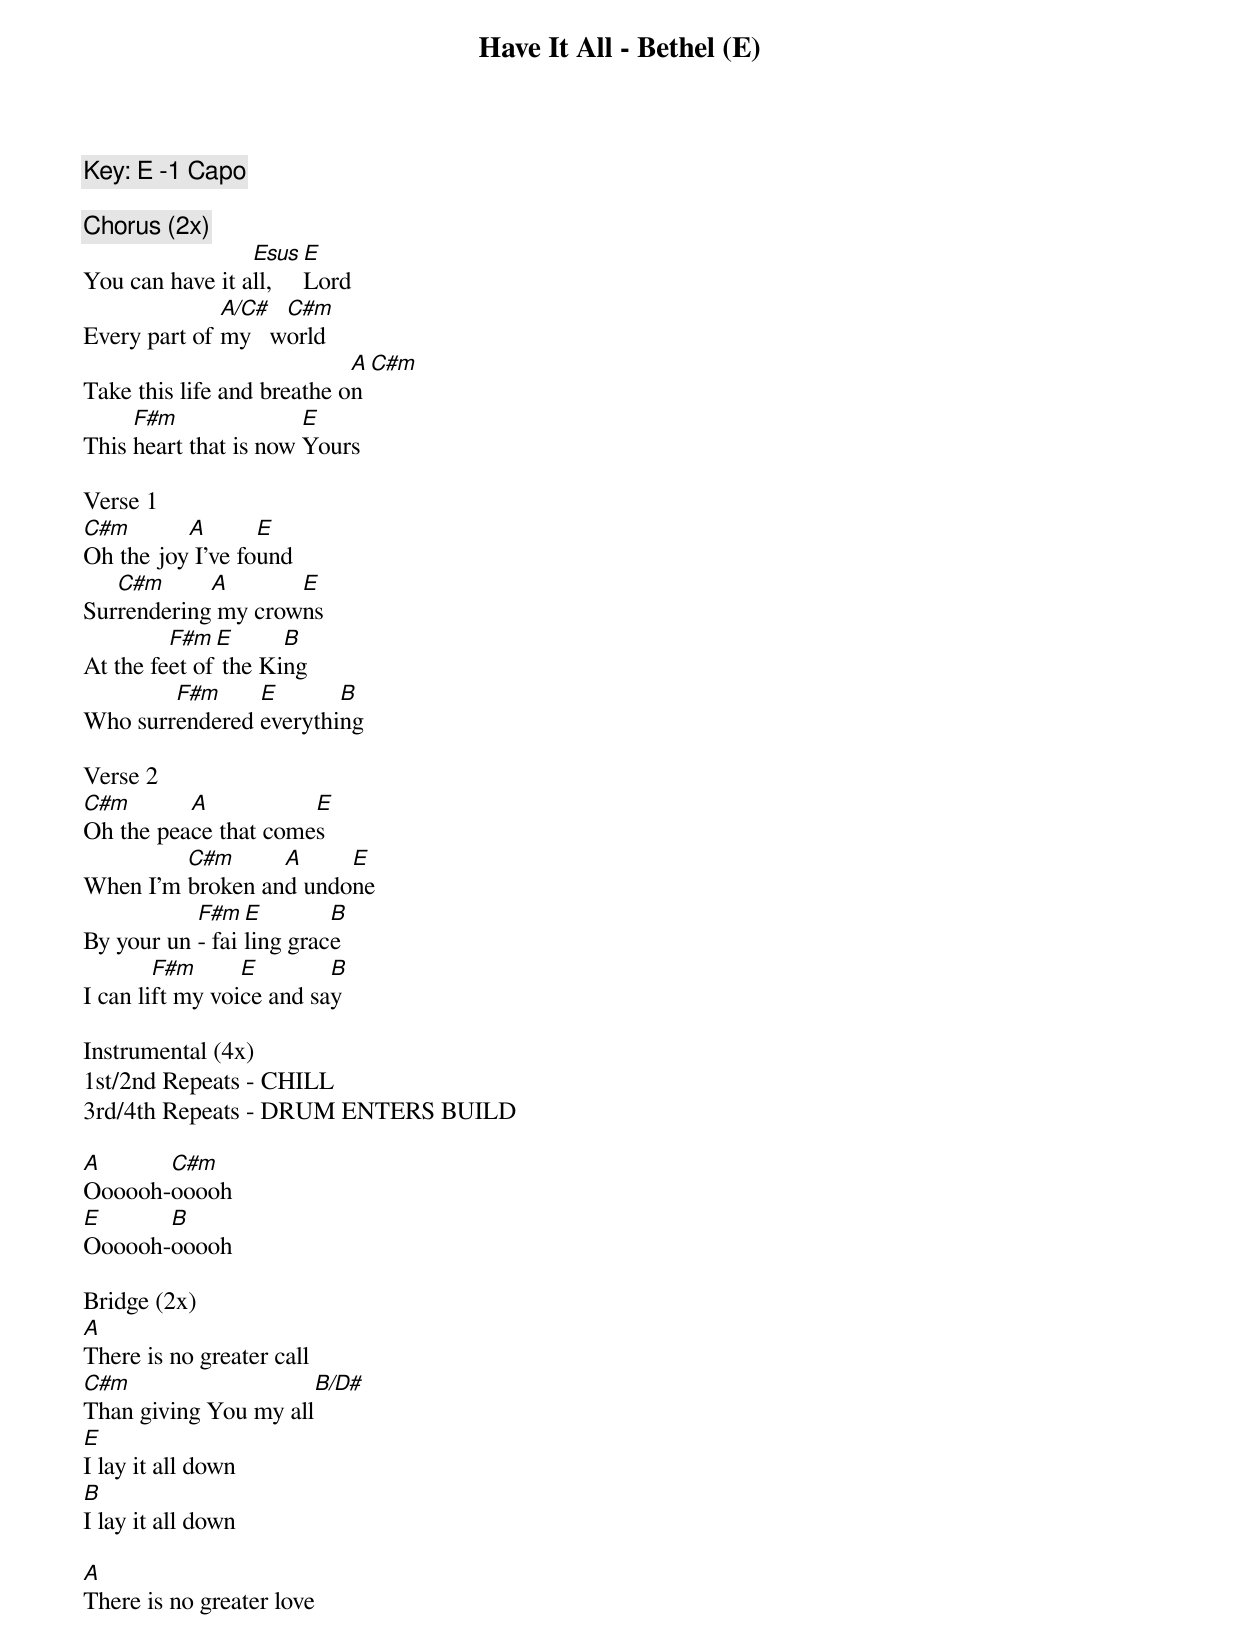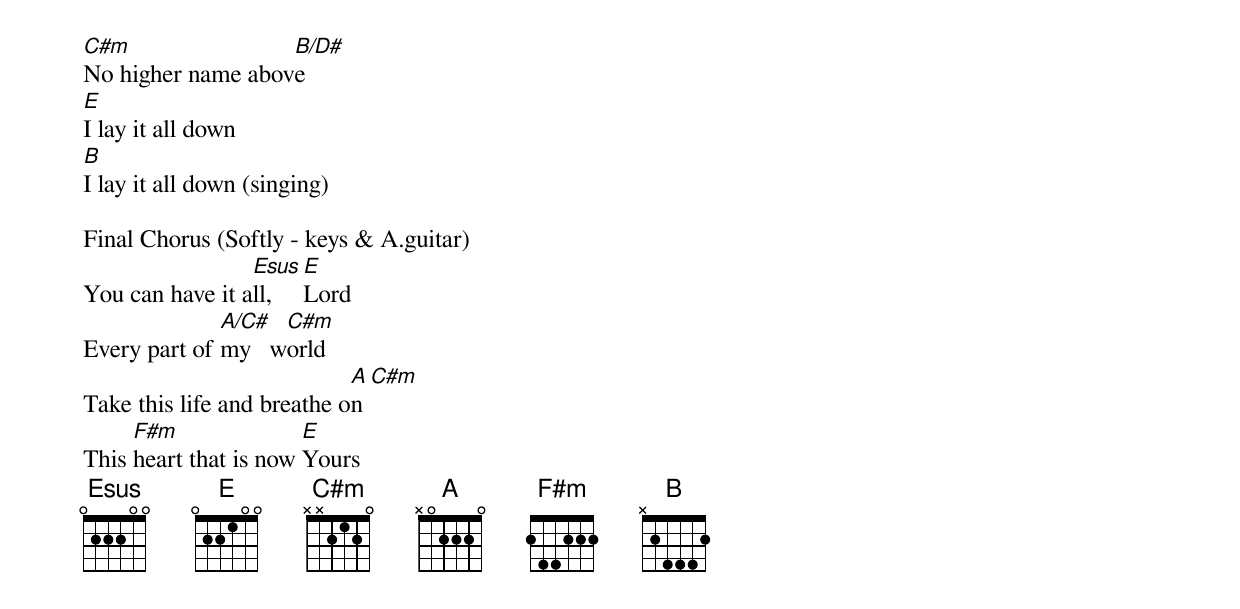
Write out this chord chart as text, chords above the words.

Have It All - Bethel (E)

Key: E -1 Capo

Chorus (2x)
                 Esus  E
You can have it all,   Lord
              A/C#  C#m
Every part of my   world
                            A       C#m
Take this life and breathe on
     F#m               E
This heart that is now Yours

Verse 1
C#m       A       E
Oh the joy I've found
   C#m      A       E
Surrendering my crowns
         F#m  E      B
At the feet of the King
        F#m     E       B
Who surrendered everything

Verse 2
C#m       A           E
Oh the peace that comes
         C#m      A     E
When I'm broken and undone
           F#m  E        B
By your un - failing grace
        F#m      E        B
I can lift my voice and say

Instrumental (4x)
1st/2nd Repeats - CHILL
3rd/4th Repeats - DRUM ENTERS BUILD

A      C#m
Oooooh-ooooh
E      B
Oooooh-ooooh

Bridge (2x)
A
There is no greater call
C#m                   B/D#
Than giving You my all
E
I lay it all down
B
I lay it all down

A
There is no greater love
C#m                B/D#
No higher name above
E
I lay it all down
B
I lay it all down (singing)

Final Chorus (Softly - keys & A.guitar)
                 Esus  E
You can have it all,   Lord
              A/C#  C#m
Every part of my   world
                            A       C#m
Take this life and breathe on
     F#m               E
This heart that is now Yours
